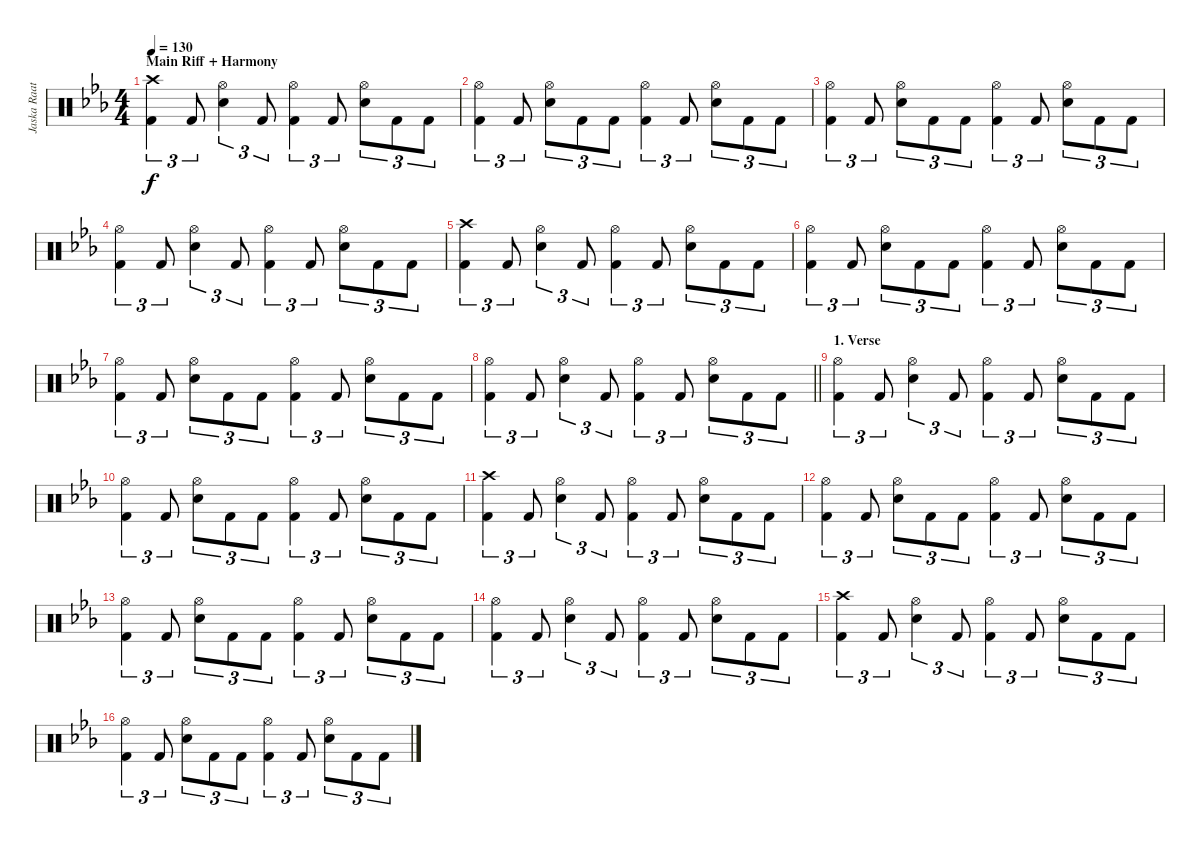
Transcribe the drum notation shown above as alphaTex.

\track ("Jaska Raatikainen" "Jaska Raat") {instrument percussion}
\staff {score}
\articulation defaults
\ts (4 4)
\section ("" "Main Riff + Harmony")
\tempo 130
\clef neutral
\ks eb
("Crash high (hit)" "Kick (hit) 2").4{tu (3 2) dy f} "Kick (hit) 2".8{tu (3 2)} ("Hi-Hat (open)" "Snare (hit) 2").4{tu (3 2)} "Kick (hit) 2".8{tu (3 2)} ("Hi-Hat (open)" "Kick (hit) 2").4{tu (3 2)} "Kick (hit) 2".8{tu (3 2)} ("Hi-Hat (open)" "Snare (hit) 2").8{tu (3 2)} "Kick (hit) 2".8{tu (3 2)} "Kick (hit) 2".8{tu (3 2)} |
("Hi-Hat (open)" "Kick (hit) 2").4{tu (3 2)} "Kick (hit) 2".8{tu (3 2)} ("Hi-Hat (open)" "Snare (hit) 2").8{tu (3 2)} "Kick (hit) 2".8{tu (3 2)} "Kick (hit) 2".8{tu (3 2)} ("Hi-Hat (open)" "Kick (hit) 2").4{tu (3 2)} "Kick (hit) 2".8{tu (3 2)} ("Hi-Hat (open)" "Snare (hit) 2").8{tu (3 2)} "Kick (hit) 2".8{tu (3 2)} "Kick (hit) 2".8{tu (3 2)} |
("Hi-Hat (open)" "Kick (hit) 2").4{tu (3 2)} "Kick (hit) 2".8{tu (3 2)} ("Hi-Hat (open)" "Snare (hit) 2").8{tu (3 2)} "Kick (hit) 2".8{tu (3 2)} "Kick (hit) 2".8{tu (3 2)} ("Hi-Hat (open)" "Kick (hit) 2").4{tu (3 2)} "Kick (hit) 2".8{tu (3 2)} ("Hi-Hat (open)" "Snare (hit) 2").8{tu (3 2)} "Kick (hit) 2".8{tu (3 2)} "Kick (hit) 2".8{tu (3 2)} |
("Hi-Hat (open)" "Kick (hit) 2").4{tu (3 2)} "Kick (hit) 2".8{tu (3 2)} ("Hi-Hat (open)" "Snare (hit) 2").4{tu (3 2)} "Kick (hit) 2".8{tu (3 2)} ("Hi-Hat (open)" "Kick (hit) 2").4{tu (3 2)} "Kick (hit) 2".8{tu (3 2)} ("Hi-Hat (open)" "Snare (hit) 2").8{tu (3 2)} "Kick (hit) 2".8{tu (3 2)} "Kick (hit) 2".8{tu (3 2)} |
("Crash high (hit)" "Kick (hit) 2").4{tu (3 2)} "Kick (hit) 2".8{tu (3 2)} ("Hi-Hat (open)" "Snare (hit) 2").4{tu (3 2)} "Kick (hit) 2".8{tu (3 2)} ("Hi-Hat (open)" "Kick (hit) 2").4{tu (3 2)} "Kick (hit) 2".8{tu (3 2)} ("Hi-Hat (open)" "Snare (hit) 2").8{tu (3 2)} "Kick (hit) 2".8{tu (3 2)} "Kick (hit) 2".8{tu (3 2)} |
("Hi-Hat (open)" "Kick (hit) 2").4{tu (3 2)} "Kick (hit) 2".8{tu (3 2)} ("Hi-Hat (open)" "Snare (hit) 2").8{tu (3 2)} "Kick (hit) 2".8{tu (3 2)} "Kick (hit) 2".8{tu (3 2)} ("Hi-Hat (open)" "Kick (hit) 2").4{tu (3 2)} "Kick (hit) 2".8{tu (3 2)} ("Hi-Hat (open)" "Snare (hit) 2").8{tu (3 2)} "Kick (hit) 2".8{tu (3 2)} "Kick (hit) 2".8{tu (3 2)} |
("Hi-Hat (open)" "Kick (hit) 2").4{tu (3 2)} "Kick (hit) 2".8{tu (3 2)} ("Hi-Hat (open)" "Snare (hit) 2").8{tu (3 2)} "Kick (hit) 2".8{tu (3 2)} "Kick (hit) 2".8{tu (3 2)} ("Hi-Hat (open)" "Kick (hit) 2").4{tu (3 2)} "Kick (hit) 2".8{tu (3 2)} ("Hi-Hat (open)" "Snare (hit) 2").8{tu (3 2)} "Kick (hit) 2".8{tu (3 2)} "Kick (hit) 2".8{tu (3 2)} |
\barLineRight lightlight
("Hi-Hat (open)" "Kick (hit) 2").4{tu (3 2)} "Kick (hit) 2".8{tu (3 2)} ("Hi-Hat (open)" "Snare (hit) 2").4{tu (3 2)} "Kick (hit) 2".8{tu (3 2)} ("Hi-Hat (open)" "Kick (hit) 2").4{tu (3 2)} "Kick (hit) 2".8{tu (3 2)} ("Hi-Hat (open)" "Snare (hit) 2").8{tu (3 2)} "Kick (hit) 2".8{tu (3 2)} "Kick (hit) 2".8{tu (3 2)} |
\section ("" "1. Verse")
("Hi-Hat (open)" "Kick (hit) 2").4{tu (3 2)} "Kick (hit) 2".8{tu (3 2)} ("Hi-Hat (open)" "Snare (hit) 2").4{tu (3 2)} "Kick (hit) 2".8{tu (3 2)} ("Hi-Hat (open)" "Kick (hit) 2").4{tu (3 2)} "Kick (hit) 2".8{tu (3 2)} ("Hi-Hat (open)" "Snare (hit) 2").8{tu (3 2)} "Kick (hit) 2".8{tu (3 2)} "Kick (hit) 2".8{tu (3 2)} |
("Hi-Hat (open)" "Kick (hit) 2").4{tu (3 2)} "Kick (hit) 2".8{tu (3 2)} ("Hi-Hat (open)" "Snare (hit) 2").8{tu (3 2)} "Kick (hit) 2".8{tu (3 2)} "Kick (hit) 2".8{tu (3 2)} ("Hi-Hat (open)" "Kick (hit) 2").4{tu (3 2)} "Kick (hit) 2".8{tu (3 2)} ("Hi-Hat (open)" "Snare (hit) 2").8{tu (3 2)} "Kick (hit) 2".8{tu (3 2)} "Kick (hit) 2".8{tu (3 2)} |
("Crash high (hit)" "Kick (hit) 2").4{tu (3 2)} "Kick (hit) 2".8{tu (3 2)} ("Hi-Hat (open)" "Snare (hit) 2").4{tu (3 2)} "Kick (hit) 2".8{tu (3 2)} ("Hi-Hat (open)" "Kick (hit) 2").4{tu (3 2)} "Kick (hit) 2".8{tu (3 2)} ("Hi-Hat (open)" "Snare (hit) 2").8{tu (3 2)} "Kick (hit) 2".8{tu (3 2)} "Kick (hit) 2".8{tu (3 2)} |
("Hi-Hat (open)" "Kick (hit) 2").4{tu (3 2)} "Kick (hit) 2".8{tu (3 2)} ("Hi-Hat (open)" "Snare (hit) 2").8{tu (3 2)} "Kick (hit) 2".8{tu (3 2)} "Kick (hit) 2".8{tu (3 2)} ("Hi-Hat (open)" "Kick (hit) 2").4{tu (3 2)} "Kick (hit) 2".8{tu (3 2)} ("Hi-Hat (open)" "Snare (hit) 2").8{tu (3 2)} "Kick (hit) 2".8{tu (3 2)} "Kick (hit) 2".8{tu (3 2)} |
("Hi-Hat (open)" "Kick (hit) 2").4{tu (3 2)} "Kick (hit) 2".8{tu (3 2)} ("Hi-Hat (open)" "Snare (hit) 2").8{tu (3 2)} "Kick (hit) 2".8{tu (3 2)} "Kick (hit) 2".8{tu (3 2)} ("Hi-Hat (open)" "Kick (hit) 2").4{tu (3 2)} "Kick (hit) 2".8{tu (3 2)} ("Hi-Hat (open)" "Snare (hit) 2").8{tu (3 2)} "Kick (hit) 2".8{tu (3 2)} "Kick (hit) 2".8{tu (3 2)} |
("Hi-Hat (open)" "Kick (hit) 2").4{tu (3 2)} "Kick (hit) 2".8{tu (3 2)} ("Hi-Hat (open)" "Snare (hit) 2").4{tu (3 2)} "Kick (hit) 2".8{tu (3 2)} ("Hi-Hat (open)" "Kick (hit) 2").4{tu (3 2)} "Kick (hit) 2".8{tu (3 2)} ("Hi-Hat (open)" "Snare (hit) 2").8{tu (3 2)} "Kick (hit) 2".8{tu (3 2)} "Kick (hit) 2".8{tu (3 2)} |
("Crash high (hit)" "Kick (hit) 2").4{tu (3 2)} "Kick (hit) 2".8{tu (3 2)} ("Hi-Hat (open)" "Snare (hit) 2").4{tu (3 2)} "Kick (hit) 2".8{tu (3 2)} ("Hi-Hat (open)" "Kick (hit) 2").4{tu (3 2)} "Kick (hit) 2".8{tu (3 2)} ("Hi-Hat (open)" "Snare (hit) 2").8{tu (3 2)} "Kick (hit) 2".8{tu (3 2)} "Kick (hit) 2".8{tu (3 2)} |
("Hi-Hat (open)" "Kick (hit) 2").4{tu (3 2)} "Kick (hit) 2".8{tu (3 2)} ("Hi-Hat (open)" "Snare (hit) 2").8{tu (3 2)} "Kick (hit) 2".8{tu (3 2)} "Kick (hit) 2".8{tu (3 2)} ("Hi-Hat (open)" "Kick (hit) 2").4{tu (3 2)} "Kick (hit) 2".8{tu (3 2)} ("Hi-Hat (open)" "Snare (hit) 2").8{tu (3 2)} "Kick (hit) 2".8{tu (3 2)} "Kick (hit) 2".8{tu (3 2)}
